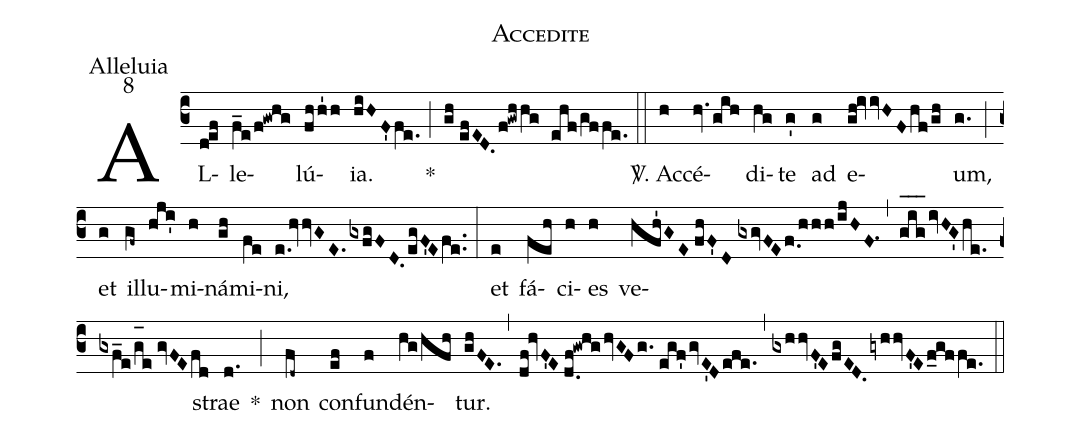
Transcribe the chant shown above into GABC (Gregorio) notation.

name:Accedite;
office-part:Alleluia;
mode:8;
%%
(c3) AL(def)le(f_e/f!gwhg)lú(fhh'1h){ia}.(hiHF'fe.) <clear>*(;) (gh//efED.f!gwhhg ehf/gffe.) (::) <sp>V/</sp>. Ac(h)cé(hv.gih)di(hg)te(g') ad(g) e(gh!ivvHFhf/gh)um,(g.) (;) et(g) il(gf~)lu(hji')mi(h)ná(gh)mi(fe)ni,(e./[-0.5]hvvGE.gxfgFD./!egF'Efe..) (:) et(e) fá(feh)ci(h)es(h) ve(hfh'GE//fhF'D//gxgvFEf.0/[-0.5]hhh/ijHF.1)(,)(g_[oh:h]i_[oh:h]g_[oh:h]/!ivHG'/!he.gxf_e/g_[oh:h]e//gvFEfd)strae(d.) *(;) non(fd~) con(ef)fun(f)dén(hg/hfh)tur.(ghFE.) (,) (df!hvF'E//d.0f!gwhghvGFg.//egf'/!gvE'Defe.) (,) (gxhhvF'EfgED.gyhhvF'Ef_gffe.) (::)
